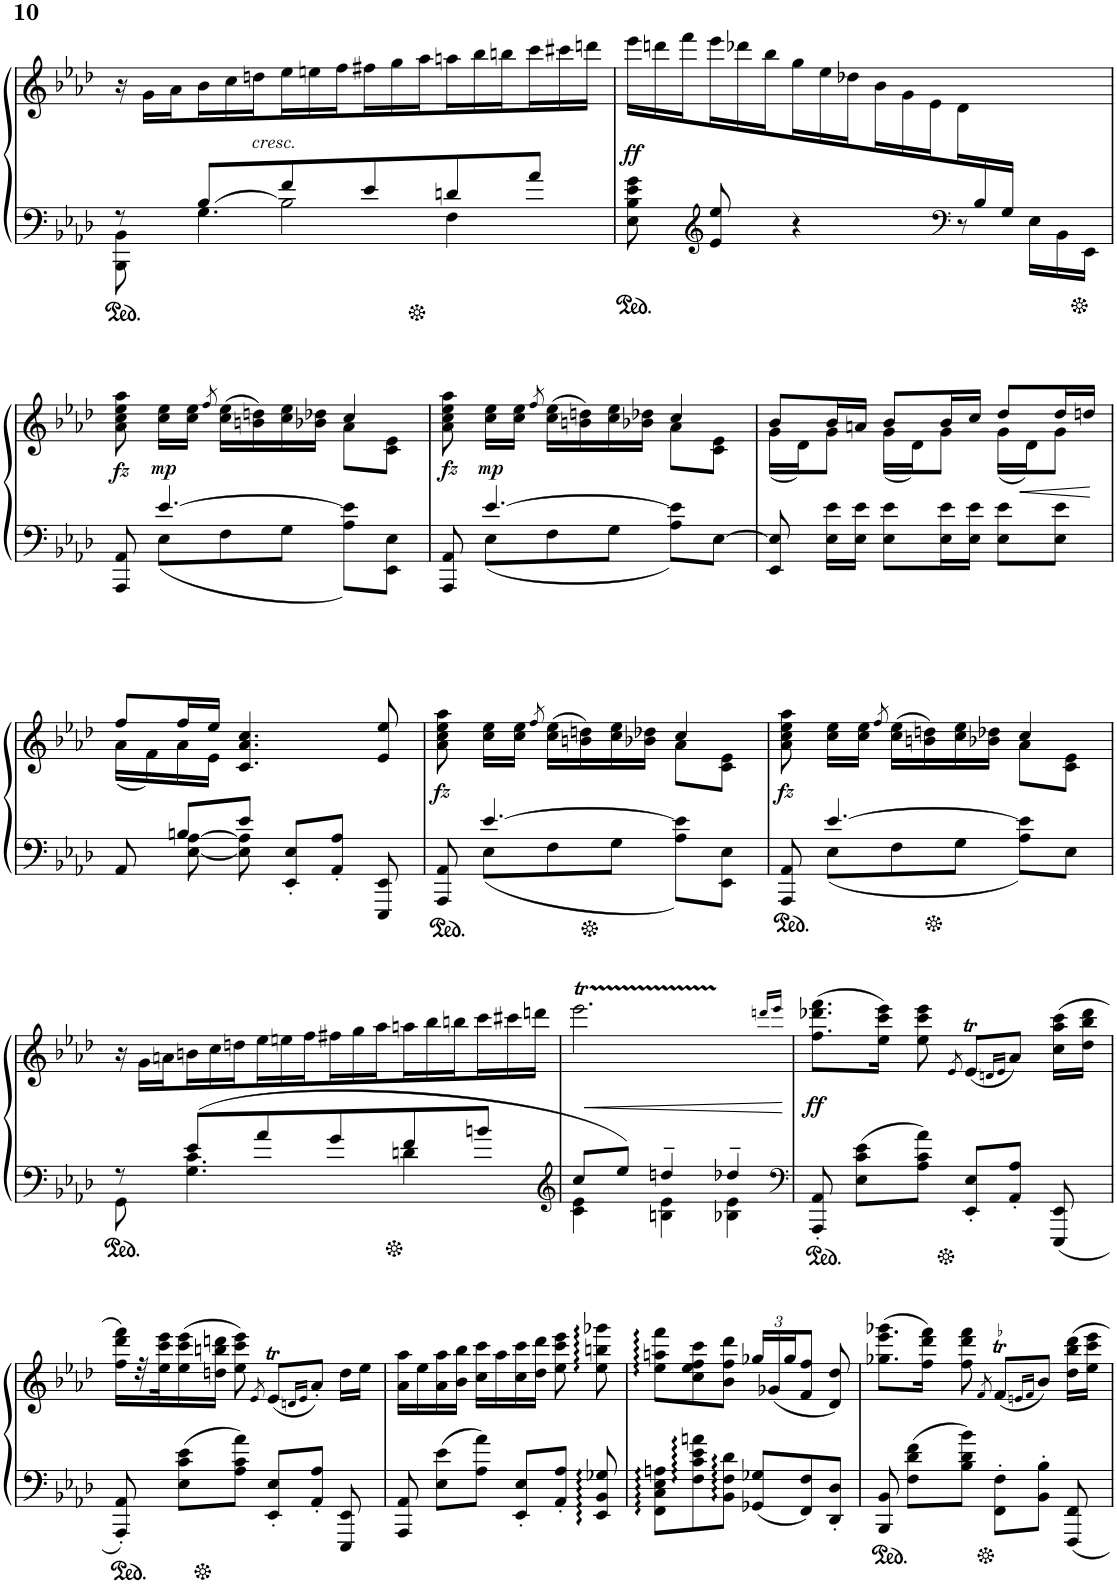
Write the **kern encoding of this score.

**kern	**kern	**dynam
*part1	*part1	*part1
*staff2	*staff1	*staff1/2
*I"Piano	*	*
*I'P-no	*	*
!!LO:PB:g=z
*clefF4	*clefG2	*
*k[b-e-a-d-]	*k[b-e-a-d-]	*
*M3/4	*M3/4	*
=23	=23	=23
*^	*	*
*	*^	*	*
8r	8BBB-\ 8BB-\	8ryy	24r	.
.	.	.	24g\LL	.
.	.	.	24a-\	.
*	*	*	*Xbrackettup	*
8B-/L	4.G\	8ryy	24b-\	.
.	.	.	24cc\	.
!	!	!	!LO:TX:b:i:t=cresc.	!
.	.	.	24ddn\J	.
8f/	.	2B-\	24ee-\L	.
.	.	.	24een\	.
.	.	.	24ff\	.
8e-/	.	.	24ff#X\	.
.	.	.	24gg\	.
.	.	.	24aa-\J	.
8dn/	4F\	.	24aan\L	.
.	.	.	24bb-\	.
.	.	.	24bbn\	.
8a-/J	.	.	24ccc\	.
.	.	.	24ccc#X\	.
.	.	.	24dddn\JJ	.
*	*v	*v	*	*
=24	=24	=24	=24
!	!	!	!LO:DY:b
24%13ryy	8E-\ 8B-\ 8e-\ 8g\	24eee-\LL	ff
.	.	24dddn\	.
.	.	24fff\	.
*clefG2	*	*	*
.	8e-/ 8ee-/	24eee-\	.
.	.	24ddd-X\	.
.	.	24bb-\J	.
.	4r	24gg\L	.
.	.	24ee-\	.
.	.	24dd-X\	.
.	.	24b-\	.
.	.	24g\	.
.	.	24e-\J	.
*clefF4	*	*	*
.	8r	24d-\L	.
24B-/	.	12ryy	.
24G/JJ	.	.	.
*	*Xbrackettup	*	*
8ryy	24E-\LL	8ryy	.
.	24BB-\	.	.
.	24EE-\JJ	.	.
!!LO:LB:g=z
=25	=25	=25	=25
*	*	*^	*
!	!	!	!	!LO:DY:b
8AAA-/ 8AA-/	8ryy	8a-\ 8cc\ 8ee-\ 8aa-\	2ryy	fz
!	!	!	!	!LO:DY:b
[4.e-/	(8E-\L	16cc\ 16ee-\LL	.	mp
.	.	16cc\ 16ee-\JJ	.	.
.	.	8qff/	.	.
.	8F\	(16cc\ 16ee-\LL	.	.
.	.	16bn\ 16ddn\)	.	.
.	8G\J	16cc\ 16ee-\	.	.
.	.	16b-X\ 16dd-X\JJ	.	.
8A-\ 8e-\]L	4ryy	4cc/	8a-\L	.
8EE-\ 8E-\J	.	.	8c\ 8e-\J	.
=26	=26	=26	=26	=26
!	!	!	!	!LO:DY:b
8AAA-/ 8AA-/	8ryy	8a-\ 8cc\ 8ee-\ 8aa-\	2ryy	fz
!	!	!	!	!LO:DY:b
[4.e-/	(8E-\L	16cc\ 16ee-\LL	.	mp
.	.	16cc\ 16ee-\JJ	.	.
.	.	8qff/	.	.
.	8F\	16cc\ 16ee-\LL	.	.
.	.	16bn\ 16ddn\)	.	.
.	8G\J	16cc\ 16ee-\	.	.
.	.	16b-X\ 16dd-X\JJ	.	.
8A-\ 8e-\]L	4ryy	4cc/	8a-\L	.
[8E-\J	.	.	8c\ 8e-\J	.
*v	*v	*	*	*
=27	=27	=27	=27
8EE-/ 8E-/]	8b-/L	16g\LL	.
.	.	16d-\J)	.
16E-\ 16e-\LL	16b-/L	8g\J	.
16E-\ 16e-\JJ	16an/JJ	.	.
8E-\ 8e-\L	8b-/L	(16g\LL	.
.	.	16d-\J)	.
16E-\ 16e-\L	16b-/L	8g\J	.
16E-\ 16e-\JJ	16cc/JJ	.	.
8E-\ 8e-\L	8dd-/L	(16g\LL	.
!	!	!	!LO:HP:b
.	.	16d-\J)	<
8E-\ 8e-\J	16dd-/L	8g\J	.
.	16ddn/JJ	.	.
!!LO:LB:g=z	!!
=28	=28	=28	=28
*^	*	*	*
8AA-/	8ryy	8ff/L	(16a-\LL	.
.	.	.	16f\)	.
8Bn/L	[8E-\ [>8A-\	16ff/L	16a-\	.
.	.	16ee-/JJ	16e-\JJ	.
8e-/J	8E-\] 8A-\]	4.c/ 4.a-/ 4.cc/	2ryy	.
8EE-/' 8E-/'L	4.ryy	.	.	.
8AA-/' 8A-/'J	.	.	.	.
8EEE-/ 8EE-/	.	8e-/ 8ee-/	.	.
=29	=29	=29	=29	=29
!	!	!	!	!LO:DY:b
8AAA-/ 8AA-/	8ryy	8a-\ 8cc\ 8ee-\ 8aa-\	2ryy	fz
[4.e-/	(8E-\L	16cc\ 16ee-\LL	.	.
.	.	16cc\ 16ee-\JJ	.	.
.	.	8qff/	.	.
.	8F\	(16cc\ 16ee-\LL	.	.
.	.	16bn\ 16ddn\)	.	.
.	8G\J	16cc\ 16ee-\	.	.
.	.	16b-X\ 16dd-X\JJ	.	.
8A-\ 8e-\]L	4ryy	4cc/	8a-\L	.
8EE-\ 8E-\J	.	.	8c\ 8e-\J	.
=30	=30	=30	=30	=30
!	!	!	!	!LO:DY:b
8AAA-/ 8AA-/	8ryy	8a-\ 8cc\ 8ee-\ 8aa-\	2ryy	fz
[4.e-/	8E-\L	16cc\ 16ee-\LL	.	.
.	.	16cc\ 16ee-\JJ	.	.
.	.	8qff/	.	.
.	8F\	16cc\ 16ee-\LL	.	.
.	.	16bn\ 16ddn\)	.	.
.	8G\J	16cc\ 16ee-\	.	.
.	.	16b-X\ 16dd-X\JJ	.	.
8A-\ 8e-\]L	4ryy	4cc/	8a-\L	.
8E-\J	.	.	8c\ 8e-\J	.
*	*	*v	*v	*
!!LO:LB:g=z
=31	=31	=31	=31
*	*	*brackettup	*
8r	8GG\	24r	.
.	.	24g\LL	.
.	.	24an\	.
*	*	*Xbrackettup	*
8e-/L	4.G\ 4.c\	24bn\	.
.	.	24cc\	.
.	.	24ddn\J	.
8a-/	.	24ee-\L	.
.	.	24een\	.
.	.	24ff\	.
8g/	.	24ff#X\	.
.	.	24gg\	.
.	.	24aa-\J	.
8f/	4dn\	24aan\L	.
.	.	24bb-\	.
.	.	24bbn\	.
8bn/J	.	24ccc\	.
.	.	24ccc#X\	.
.	.	24dddn\JJ	.
=32	=32	=32	=32
*clefG2	*	*	*
8cc/L	4c\ 4e-\	2.eee-T\	.
8ee-/J	.	.	.
4ddn~/	4Bn\ 4e-\	.	.
4dd-X~/	4B-X\ 4e-\	.	.
*v	*v	*	*
.	16qdddn/LL	.
.	16qeee-/JJ	.
.	.	[
=33	=33	=33
*clefF4	*	*
*	*^	*
!	!	!	!LO:DY:a=2
8AAA-/' 8AA-/'	(>8.ff\ 8.ddd-X\ 8.fff\L	8..ff 8..ddd-X 8..fffL	ff
8E-\ 8c\ 8e-\L	.	.	.
.	16ee-\ 16ccc\ 16eee-\Jk)	.	.
.	.	16ee- 16ccc 16eee-Jk	.
8A-\ 8c\ 8a-\J	8ee-\ 8ccc\ 8eee-\	.	.
.	.	4...ryy	.
.	8qe-/	.	.
8EE-/' 8E-/'L	(8e-T/L	.	.
.	16qdn/LL	.	.
.	16qe-/JJ	.	.
8AA-/' 8A-/'J	8a-/J)	.	.
8EEE-/ 8EE-/	(16cc\ 16aa-\ 16ccc\LL	.	.
.	16dd-\ 16bb-\ 16ddd-\JJ	.	.
*	*v	*v	*
!!LO:LB:g=z
=34	=34	=34
8AAA-/' 8AA-/'	16ff\ 16ddd-\ 16fff\LL)	.
.	32r	.
.	32ee-\ 32ccc\ 32eee-\J	.
8E-\ 8c\ 8e-\L	(>16ee-\ 16ccc\ 16eee-\	.
.	16ddn\ 16bbn\ 16dddn\JJ	.
8A-\ 8c\ 8a-\J	8ee-\ 8ccc\ 8eee-\)	.
.	8qe-/	.
8EE-/' 8E-/'L	(8e-T/L	.
.	16qdn/LL	.
.	16qe-/JJ	.
8AA-/' 8A-/'J	8a-'/J)	.
8EEE-/ 8EE-/	16dd\LL	.
.	16ee-\JJ	.
=35	=35	=35
8AAA-/ 8AA-/	16a-\ 16aa-\LL	.
.	16ee-\	.
8E-\ 8e-\L	16a-\ 16aa-\	.
.	16b-\ 16bb-\JJ	.
8A-\ 8a-\J	16cc\ 16ccc\LL	.
.	16aa-\	.
8EE-/' 8E-/'L	16cc\ 16ccc\	.
.	16dd-\ 16ddd-\JJ	.
8AA-/' 8A-/'J	8ee-\ 8ccc\ 8eee-\	.
8EE-/ 8BB-/ 8G-X/	8ee-\ 8bbn\ 8ggg-X\	.
=36	=36	=36
8FF\' 8C\' 8E-\' 8An\'L	8ee-\' 8aan\' 8fff\'L	.
8F\' 8c\' 8e-\' 8an\'	8cc\ 8ee-\ 8ff\ 8ccc\	.
8BB-\ 8F\ 8d-\J	8b-\' 8ff\' 8ddd-\'J	.
8GG-X/ 8G-X/L	24gg-X/LL	.
.	(24g-X/	.
.	24gg-/J	.
8FF/ 8F/	8f/ 8ff/J	.
8DD-/' 8D-/'J	8d-/ 8dd-/)	.
=37	=37	=37
*	*^	*
8BBB-/ 8BB-/	(>8.gg-X\ 8.eee-\ 8.ggg-X\L	8..gg- 8..eee- 8..ggg-L	.
8F\ 8d-\ 8f\L	.	.	.
.	16ff\ 16ddd-\ 16fff\Jk)	.	.
.	.	16ff 16ddd- 16fffJk	.
8B-\ 8d-\ 8b-\J	8ff\ 8ddd-\ 8fff\	.	.
.	.	4...ryy	.
.	8qf/	.	.
!	!LO:TR:acc=-	!	!
8FF\' 8F\'L	(8ft/L	.	.
.	16qen/LL	.	.
.	16qf/JJ	.	.
8BB-\' 8B-\'J	8b-/J)	.	.
8FFF/ 8FF/	16dd-\ 16bb-\ 16ddd-\LL	.	.
.	16ee-\ 16ccc\ 16eee-\JJ	.	.
*	*v	*v	*
=	=	=
*-	*-	*-
